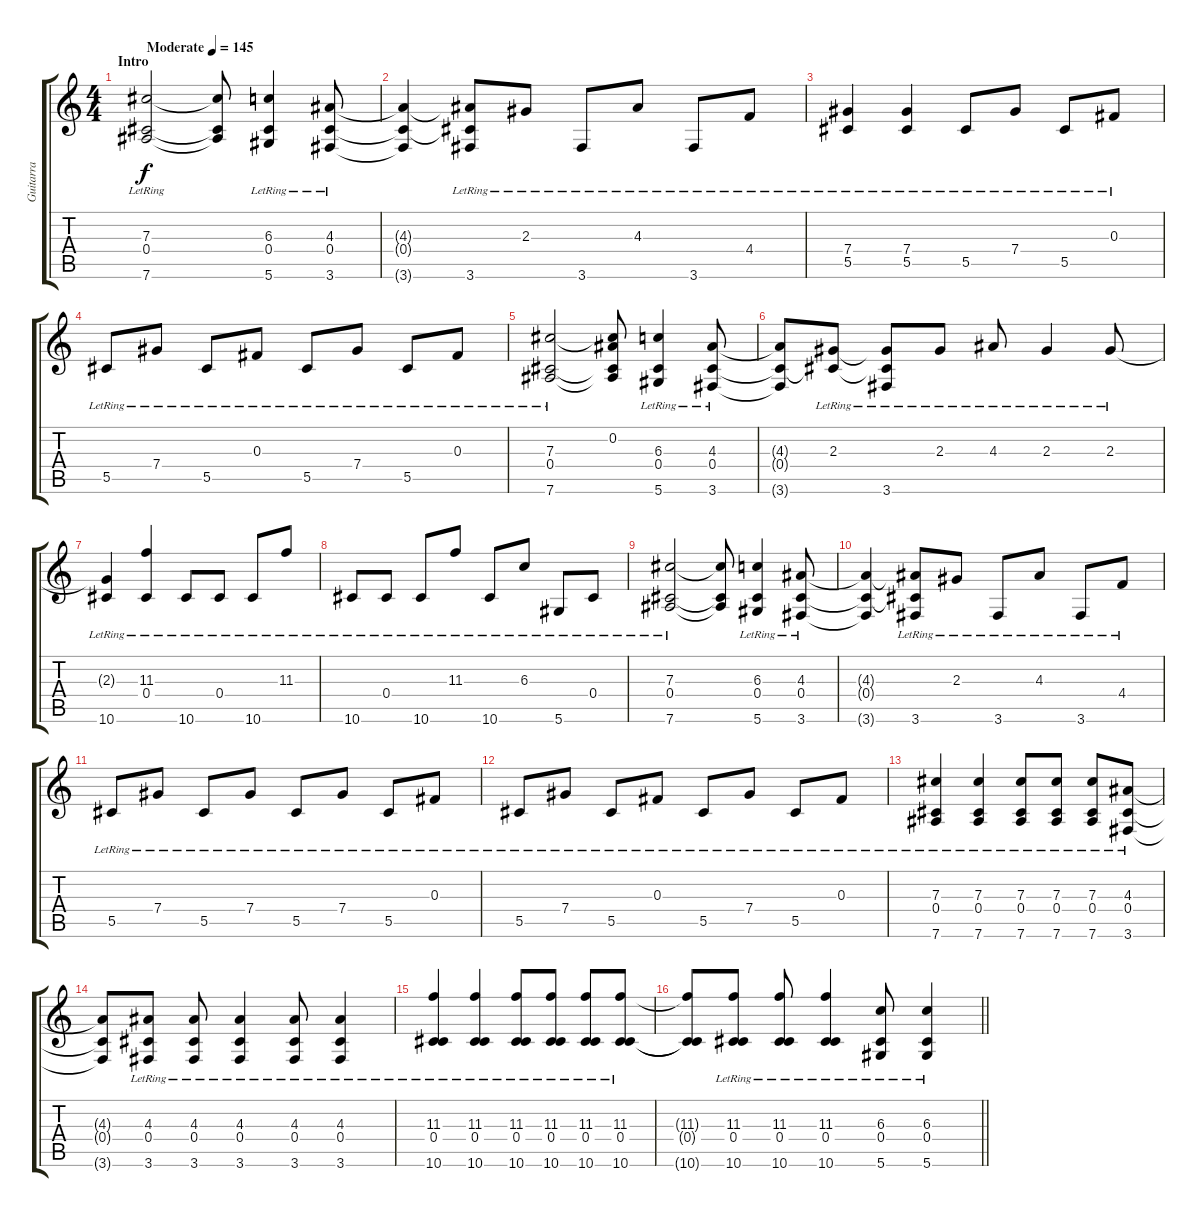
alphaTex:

\track ("Guitarra" "Guitarra") {instrument electricguitarclean}
\staff {score tabs}
\tuning (Eb4 Bb3 Gb3 Db3 Ab2 Eb2) {hide}
\ts (4 4)
\section ("" "Intro")
\tempo (145 "Moderate")
\clef g2
\ks c
(7.3{lr} 0.4{lr} 7.6{lr}).2{dy f instrument electricguitarclean} (7.3{t} 0.4{t} 7.6{t}).8 (6.3{lr} 0.4{lr} 5.6{lr}).4 (4.3{lr} 0.4{lr} 3.6{lr}).8 |
(4.3{t} 0.4{t} 3.6{t}).4 (4.3{t} 0.4{t} 3.6{lr}).8 2.3{lr}.8 3.6{lr}.8 4.3{lr}.8 3.6{lr}.8 4.4{lr}.8 |
(7.4{lr} 5.5{lr}).4 (7.4{lr} 5.5{lr}).4 5.5{lr}.8 7.4{lr}.8 5.5{lr}.8 0.3{lr}.8 |
5.5{lr}.8 7.4{lr}.8 5.5{lr}.8 0.3{lr}.8 5.5{lr}.8 7.4{lr}.8 5.5{lr}.8 0.3{lr}.8 |
(7.3{lr} 0.4{lr} 7.6{lr}).2 (0.2 7.3{t} 0.4{t} 7.6{t}).8 (6.3{lr} 0.4{lr} 5.6{lr}).4 (4.3{lr} 0.4{lr} 3.6{lr}).8 |
(4.3{t} 0.4{t} 3.6{t}).8 (2.3{lr} 0.4{t}).8 (2.3{t} 0.4{t} 3.6{lr}).8 2.3{lr}.8 4.3{lr}.8 2.3{lr}.4 2.3{lr}.8 |
(2.3{t} 10.6{lr}).4 (11.3{lr} 0.4{lr}).4 10.6{lr}.8 0.4{lr}.8 10.6{lr}.8 11.3{lr}.8 |
10.6{lr}.8 0.4{lr}.8 10.6{lr}.8 11.3{lr}.8 10.6{lr}.8 6.3{lr}.8 5.6{lr}.8 0.4{lr}.8 |
(7.3{lr} 0.4{lr} 7.6{lr}).2 (7.3{t} 0.4{t} 7.6{t}).8 (6.3{lr} 0.4{lr} 5.6{lr}).4 (4.3{lr} 0.4{lr} 3.6{lr}).8 |
(4.3{t} 0.4{t} 3.6{t}).4 (4.3{t} 0.4{t} 3.6{lr}).8 2.3{lr}.8 3.6{lr}.8 4.3{lr}.8 3.6{lr}.8 4.4{lr}.8 |
5.5{lr}.8 7.4{lr}.8 5.5{lr}.8 7.4{lr}.8 5.5{lr}.8 7.4{lr}.8 5.5{lr}.8 0.3{lr}.8 |
5.5{lr}.8 7.4{lr}.8 5.5{lr}.8 0.3{lr}.8 5.5{lr}.8 7.4{lr}.8 5.5{lr}.8 0.3{lr}.8 |
(7.3{lr} 0.4{lr} 7.6{lr}).4 (7.3{lr} 0.4{lr} 7.6{lr}).4 (7.3{lr} 0.4{lr} 7.6{lr}).8 (7.3{lr} 0.4{lr} 7.6{lr}).8 (7.3{lr} 0.4{lr} 7.6{lr}).8 (4.3{lr} 0.4{lr} 3.6{lr}).8 |
(4.3{t} 0.4{t} 3.6{t}).8 (4.3{lr} 0.4{lr} 3.6{lr}).8 (4.3{lr} 0.4{lr} 3.6{lr}).8 (4.3{lr} 0.4{lr} 3.6{lr}).4 (4.3{lr} 0.4{lr} 3.6{lr}).8 (4.3{lr} 0.4{lr} 3.6{lr}).4 |
(11.3{lr} 0.4{lr} 10.6{lr}).4 (11.3{lr} 0.4{lr} 10.6{lr}).4 (11.3{lr} 0.4{lr} 10.6{lr}).8 (11.3{lr} 0.4{lr} 10.6{lr}).8 (11.3{lr} 0.4{lr} 10.6{lr}).8 (11.3{lr} 0.4{lr} 10.6{lr}).8 |
\barLineRight lightlight
(11.3{t} 0.4{t} 10.6{t}).8 (11.3{lr} 0.4{lr} 10.6{lr}).8 (11.3{lr} 0.4{lr} 10.6{lr}).8 (11.3{lr} 0.4{lr} 10.6{lr}).4 (6.3{lr} 0.4{lr} 5.6{lr}).8 (6.3{lr} 0.4{lr} 5.6{lr}).4
